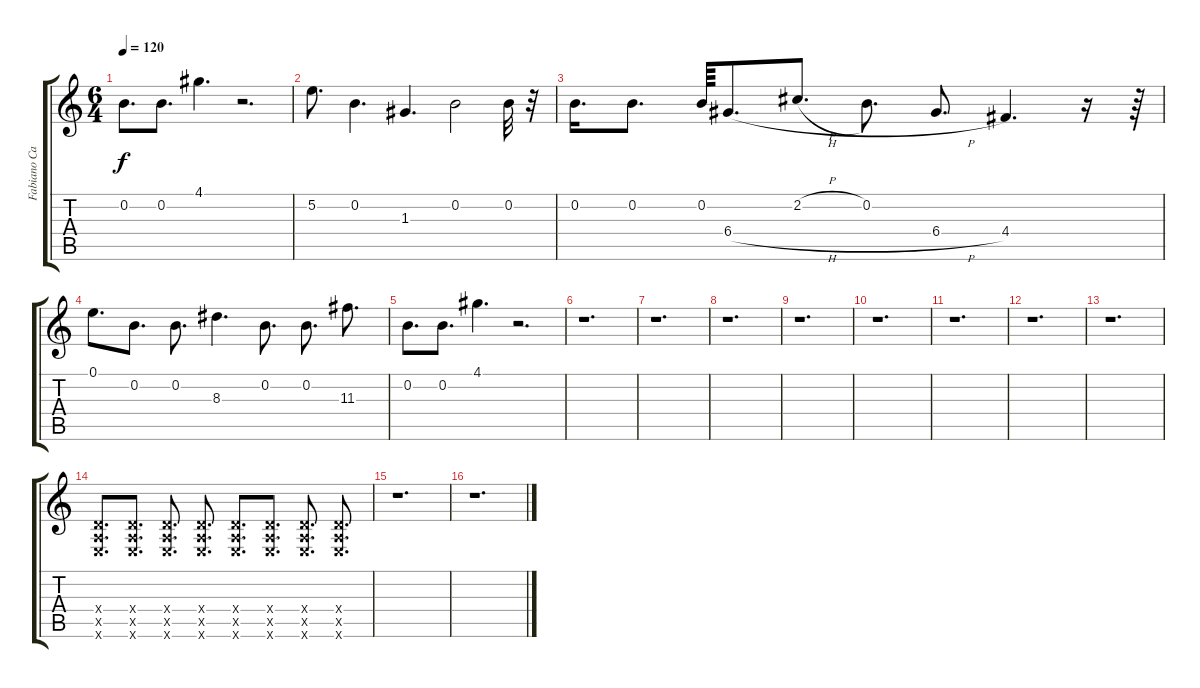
\track ("Fabiano Carelli" "Fabiano Ca") {instrument distortionguitar}
\staff {score tabs}
\tuning (E4 B3 G3 D3 A2 E2) {hide}
\ts (6 4)
\tempo 120
\clef g2
\ks c
0.2.8{d dy f} 0.2.8{d} 4.1.4{d} r.2{d} |
5.2.8{d} 0.2.4{d} 1.3.4{d} 0.2.2 0.2.32 r.32 |
0.2.16{d} 0.2.8{d} 0.2.64 6.4{h}.8{d} 2.2{h}.8{d} 0.2.8{d} 6.4{h}.8{d} 4.4.4{d} r.16 r.64 |
0.1.8{d} 0.2.8{d} 0.2.8{d} 8.3.4{d} 0.2.8{d} 0.2.8{d} 11.3.8{d} |
0.2.8{d} 0.2.8{d} 4.1.4{d} r.2{d} |
r.1{d} |
r.1{d} |
r.1{d} |
r.1{d} |
r.1{d} |
r.1{d} |
r.1{d} |
r.1{d} |
(0.4{x} 0.5{x} 0.6{x}).8{d} (0.4{x} 0.5{x} 0.6{x}).8{d} (0.4{x} 0.5{x} 0.6{x}).8{d} (0.4{x} 0.5{x} 0.6{x}).8{d} (0.4{x} 0.5{x} 0.6{x}).8{d} (0.4{x} 0.5{x} 0.6{x}).8{d} (0.4{x} 0.5{x} 0.6{x}).8{d} (0.4{x} 0.5{x} 0.6{x}).8{d} |
r.1{d} |
r.1{d}
